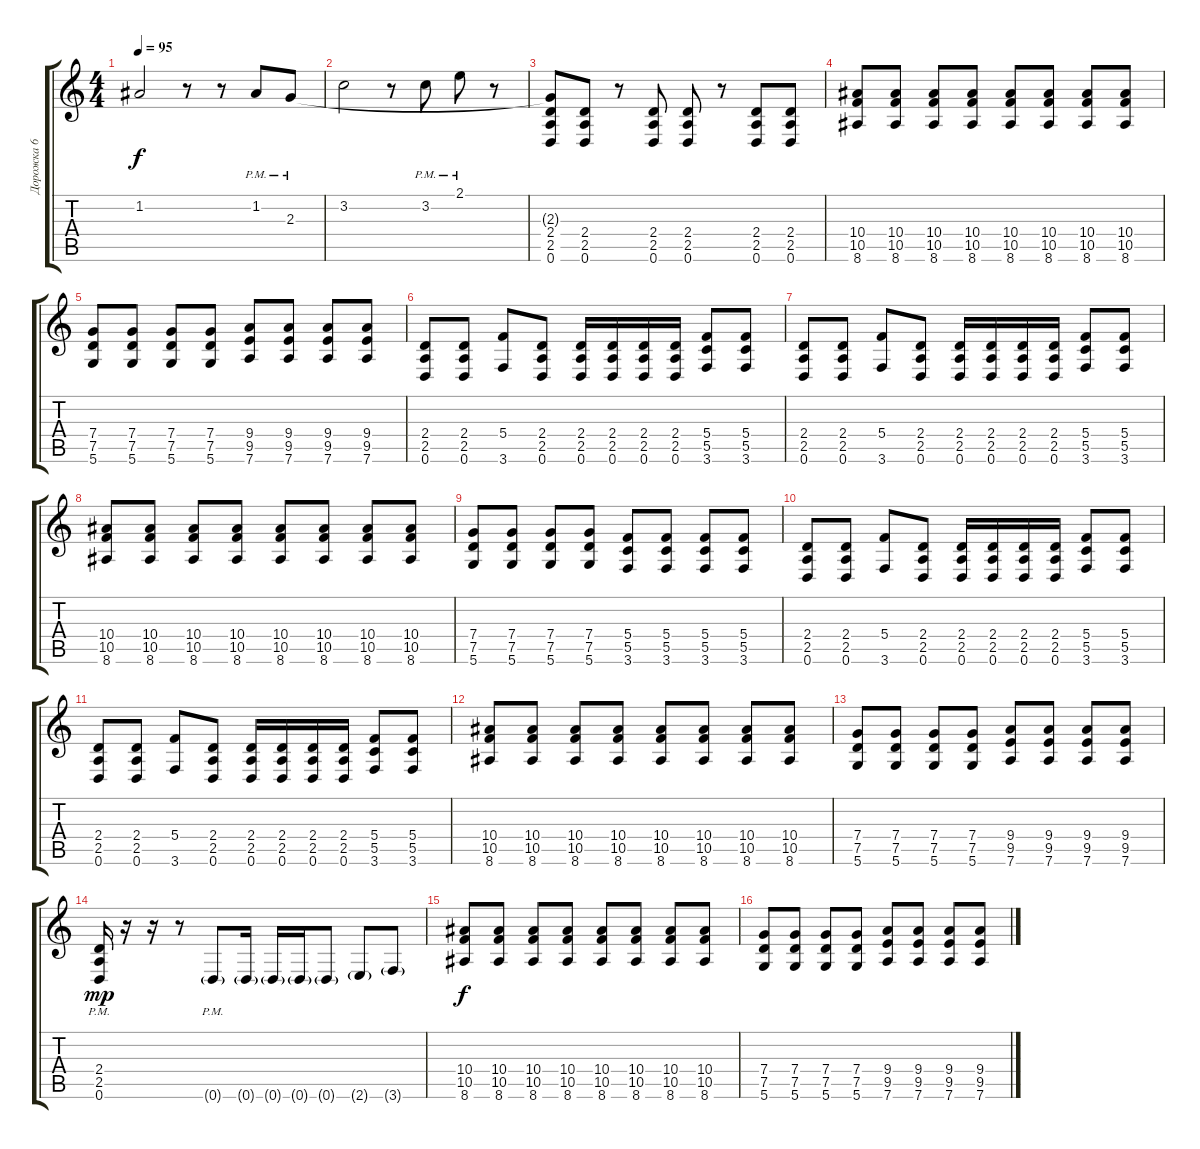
\track ("Дорожка 6" "Дорожка 6") {instrument overdrivenguitar}
\staff {score tabs}
\tuning (D4 A3 F3 C3 G2 D2) {hide}
\ts (4 4)
\tempo 95
\clef g2
\ks c
1.2.2{dy f} r.8 r.8 1.2{pm}.8 2.3{pm}.8 |
3.2.2 r.8 3.2{pm}.8 2.1{pm}.8 r.8 |
(2.3{t} 2.4 2.5 0.6).8{volume 8 balance 0 instrument overdrivenguitar} (2.4 2.5 0.6).8 r.8 (2.4 2.5 0.6).8 (2.4 2.5 0.6).8 r.8 (2.4 2.5 0.6).8 (2.4 2.5 0.6).8 |
(10.4 10.5 8.6).8 (10.4 10.5 8.6).8 (10.4 10.5 8.6).8 (10.4 10.5 8.6).8 (10.4 10.5 8.6).8 (10.4 10.5 8.6).8 (10.4 10.5 8.6).8 (10.4 10.5 8.6).8 |
(7.4 7.5 5.6).8 (7.4 7.5 5.6).8 (7.4 7.5 5.6).8 (7.4 7.5 5.6).8 (9.4 9.5 7.6).8 (9.4 9.5 7.6).8 (9.4 9.5 7.6).8 (9.4 9.5 7.6).8 |
(2.4 2.5 0.6).8 (2.4 2.5 0.6).8 (5.4 3.6).8 (2.4 2.5 0.6).8 (2.4 2.5 0.6).16 (2.4 2.5 0.6).16 (2.4 2.5 0.6).16 (2.4 2.5 0.6).16 (5.4 5.5 3.6).8 (5.4 5.5 3.6).8 |
(2.4 2.5 0.6).8 (2.4 2.5 0.6).8 (5.4 3.6).8 (2.4 2.5 0.6).8 (2.4 2.5 0.6).16 (2.4 2.5 0.6).16 (2.4 2.5 0.6).16 (2.4 2.5 0.6).16 (5.4 5.5 3.6).8 (5.4 5.5 3.6).8 |
(10.4 10.5 8.6).8 (10.4 10.5 8.6).8 (10.4 10.5 8.6).8 (10.4 10.5 8.6).8 (10.4 10.5 8.6).8 (10.4 10.5 8.6).8 (10.4 10.5 8.6).8 (10.4 10.5 8.6).8 |
(7.4 7.5 5.6).8 (7.4 7.5 5.6).8 (7.4 7.5 5.6).8 (7.4 7.5 5.6).8 (5.4 5.5 3.6).8 (5.4 5.5 3.6).8 (5.4 5.5 3.6).8 (5.4 5.5 3.6).8 |
(2.4 2.5 0.6).8 (2.4 2.5 0.6).8 (5.4 3.6).8 (2.4 2.5 0.6).8 (2.4 2.5 0.6).16 (2.4 2.5 0.6).16 (2.4 2.5 0.6).16 (2.4 2.5 0.6).16 (5.4 5.5 3.6).8 (5.4 5.5 3.6).8 |
(2.4 2.5 0.6).8 (2.4 2.5 0.6).8 (5.4 3.6).8 (2.4 2.5 0.6).8 (2.4 2.5 0.6).16 (2.4 2.5 0.6).16 (2.4 2.5 0.6).16 (2.4 2.5 0.6).16 (5.4 5.5 3.6).8 (5.4 5.5 3.6).8 |
(10.4 10.5 8.6).8 (10.4 10.5 8.6).8 (10.4 10.5 8.6).8 (10.4 10.5 8.6).8 (10.4 10.5 8.6).8 (10.4 10.5 8.6).8 (10.4 10.5 8.6).8 (10.4 10.5 8.6).8 |
(7.4 7.5 5.6).8 (7.4 7.5 5.6).8 (7.4 7.5 5.6).8 (7.4 7.5 5.6).8 (9.4 9.5 7.6).8 (9.4 9.5 7.6).8 (9.4 9.5 7.6).8 (9.4 9.5 7.6).8 |
(2.4{pm} 2.5{pm} 0.6{pm}).16{dy mp} r.16 r.16 r.8 0.6{g pm}.8 0.6{g}.16 0.6{g}.16 0.6{g}.16 0.6{g}.8 2.6{g}.8 3.6{g}.8 |
(10.4 10.5 8.6).8{dy f} (10.4 10.5 8.6).8 (10.4 10.5 8.6).8 (10.4 10.5 8.6).8 (10.4 10.5 8.6).8 (10.4 10.5 8.6).8 (10.4 10.5 8.6).8 (10.4 10.5 8.6).8 |
(7.4 7.5 5.6).8 (7.4 7.5 5.6).8 (7.4 7.5 5.6).8 (7.4 7.5 5.6).8 (9.4 9.5 7.6).8 (9.4 9.5 7.6).8 (9.4 9.5 7.6).8 (9.4 9.5 7.6).8
